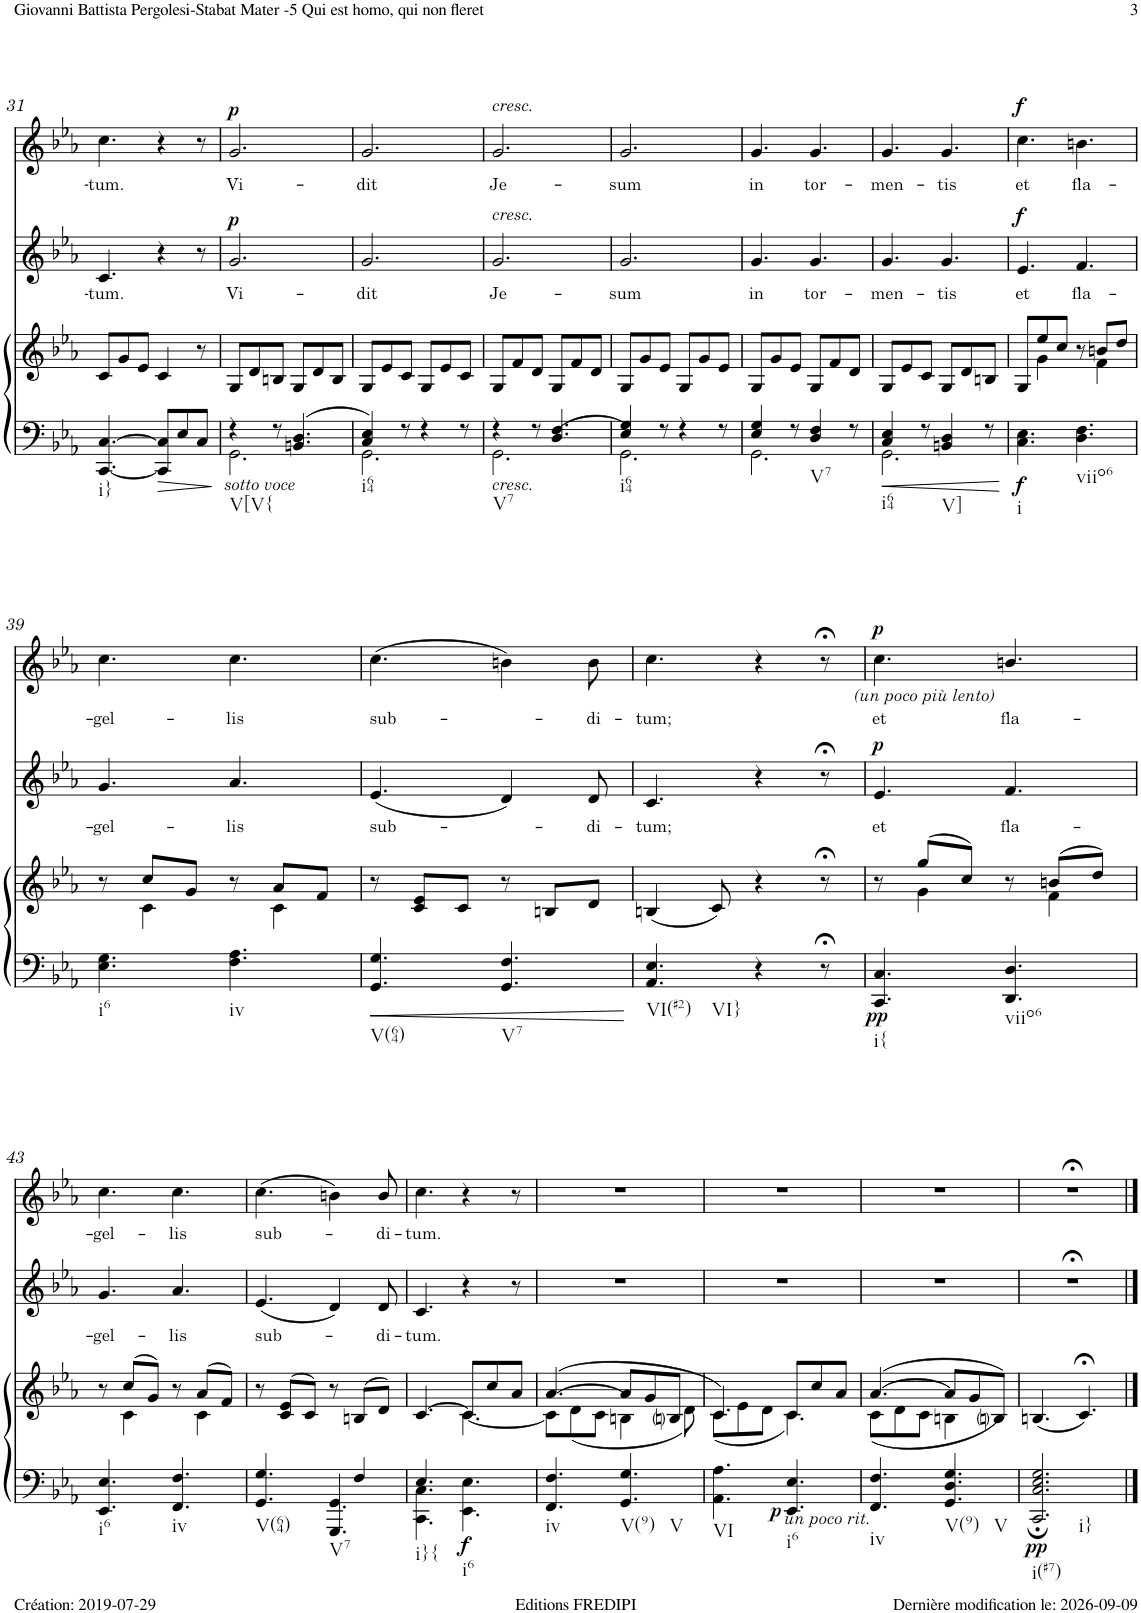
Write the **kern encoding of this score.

**kern	**kern	**dynam	**kern	**text	**dynam	**kern	**text	**dynam
*part3	*part3	*part3	*part2	*part2	*part2	*part1	*part1	*part1
*staff4	*staff3	*staff3/4	*staff2	*staff2	*staff2	*staff1	*staff1	*staff1
*I"Violino I/II Viola Violoncello Contrabasso e organo	*	*	*I"Alto	*	*	*I"Soprano	*	*
!!LO:PB:g=z
*clefF4	*clefG2	*	*clefG2	*	*	*clefG2	*	*
*k[b-e-a-]	*k[b-e-a-]	*	*k[b-e-a-]	*	*	*k[b-e-a-]	*	*
*M6/8	*M6/8	*	*M6/8	*	*	*M6/8	*	*
=31	=31	=31	=31	=31	=31	=31	=31	=31
!LO:TX:b:t=i}	!	!	!	!	!	!	!	!
!	!	!	!	!LO:LY:b	!	!	!LO:LY:b	!
[<4.CC/ [>4.C/	8c/L	.	4.c/	-tum.	.	4.cc\	-tum.	.
.	8g/	.	.	.	.	.	.	.
.	8e-/J	.	.	.	.	.	.	.
8CC/] 8C/]L	4c/	.	4r	.	.	4r	.	.
8E-/	.	.	.	.	.	.	.	.
8C/J	8r	.	8r	.	.	8r	.	.
=32	=32	=32	=32	=32	=32	=32	=32	=32
*^	*	*	*	*	*	*	*	*
!LO:TX:b:t=V[V{	!	!	!	!	!	!	!	!	!
!	!	!	!LO:DY:b=2	!	!LO:LY:b	!LO:DY:a	!	!LO:LY:b	!LO:DY:a
4r	2.GG\	8G/L	other-dynamics	2.g/	Vi-	p	2.g/	Vi-	p
.	.	8d/	.	.	.	.	.	.	.
8r	.	8Bn/J	.	.	.	.	.	.	.
4.BBn/ 4.D/	.	8G/L	.	.	.	.	.	.	.
.	.	8d/	.	.	.	.	.	.	.
.	.	8B/J	.	.	.	.	.	.	.
=33	=33	=33	=33	=33	=33	=33	=33	=33	=33
!LO:TX:b:t=i64	!	!	!	!	!	!	!	!	!
!	!	!	!	!	!LO:LY:b	!	!	!LO:LY:b	!
4C/ 4E-/	2.GG\	8G/L	.	2.g/	-dit	.	2.g/	-dit	.
.	.	8e-/	.	.	.	.	.	.	.
8r	.	8c/J	.	.	.	.	.	.	.
4r	.	8G/L	.	.	.	.	.	.	.
.	.	8e-/	.	.	.	.	.	.	.
8r	.	8c/J	.	.	.	.	.	.	.
=34	=34	=34	=34	=34	=34	=34	=34	=34	=34
!	!	!	!	!	!	!	!LO:TX:a:i:t=cresc.	!	!
!	!	!	!	!LO:TX:a:i:t=cresc.	!	!	!	!	!
!LO:TX:b:i:t=cresc.	!	!	!	!	!	!	!	!	!
!LO:TX:b:t=V7	!	!	!	!	!	!	!	!	!
!	!	!	!	!	!LO:LY:b	!	!	!LO:LY:b	!
4r	2.GG\	8G/L	.	2.g/	Je-	.	2.g/	Je-	.
.	.	8f/	.	.	.	.	.	.	.
8r	.	8d/J	.	.	.	.	.	.	.
4.D/ 4.F/	.	8G/L	.	.	.	.	.	.	.
.	.	8f/	.	.	.	.	.	.	.
.	.	8d/J	.	.	.	.	.	.	.
=35	=35	=35	=35	=35	=35	=35	=35	=35	=35
!LO:TX:b:t=i64	!	!	!	!	!	!	!	!	!
!	!	!	!	!	!LO:LY:b	!	!	!LO:LY:b	!
4E-/ 4G/	2.GG\	8G/L	.	2.g/	-sum	.	2.g/	-sum	.
.	.	8g/	.	.	.	.	.	.	.
8r	.	8e-/J	.	.	.	.	.	.	.
4r	.	8G/L	.	.	.	.	.	.	.
.	.	8g/	.	.	.	.	.	.	.
8r	.	8e-/J	.	.	.	.	.	.	.
=36	=36	=36	=36	=36	=36	=36	=36	=36	=36
!	!	!	!	!	!LO:LY:b	!	!	!LO:LY:b	!
4E-/ 4G/	2.GG\	8G/L	.	4.g/	in	.	4.g/	in	.
.	.	8g/	.	.	.	.	.	.	.
8r	.	8e-/J	.	.	.	.	.	.	.
!LO:TX:b:t=V7	!	!	!	!	!	!	!	!	!
!	!	!	!	!	!LO:LY:b	!	!	!LO:LY:b	!
4D/ 4F/	.	8G/L	.	4.g/	tor-	.	4.g/	tor-	.
.	.	8f/	.	.	.	.	.	.	.
8r	.	8d/J	.	.	.	.	.	.	.
=37	=37	=37	=37	=37	=37	=37	=37	=37	=37
!LO:TX:b:t=i64	!	!	!	!	!	!	!	!	!
!	!	!	!	!	!LO:LY:b	!	!	!LO:LY:b	!
4C/ 4E-/	2.GG\	8G/L	.	4.g/	-men-	.	4.g/	-men-	.
.	.	8e-/	.	.	.	.	.	.	.
8r	.	8c/J	.	.	.	.	.	.	.
!LO:TX:b:t=V]	!	!	!	!	!	!	!	!	!
!	!	!	!	!	!LO:LY:b	!	!	!LO:LY:b	!
4BBn/ 4D/	.	8G/L	.	4.g/	-tis	.	4.g/	-tis	.
.	.	8d/	.	.	.	.	.	.	.
8r	.	8Bn/J	.	.	.	.	.	.	.
*v	*v	*	*	*	*	*	*	*	*
=38	=38	=38	=38	=38	=38	=38	=38	=38
*	*^	*	*	*	*	*	*	*
!LO:TX:b:t=i	!	!	!	!	!	!	!	!	!
!	!	!	!LO:DY:b=2	!	!LO:LY:b	!LO:DY:a	!	!LO:LY:b	!LO:DY:a
4.C\ 4.E-\	8G/L	8ryy	f	4.e-/	et	f	4.cc\	et	f
.	8ee-/	4g\	.	.	.	.	.	.	.
.	8cc/J	.	.	.	.	.	.	.	.
!LO:TX:b:t=viio6	!	!	!	!	!	!	!	!	!
!	!	!	!	!	!LO:LY:b	!	!	!LO:LY:b	!
4.D\ 4.F\	8r	8ryy	.	4.f/	fla-	.	4.bn\	fla-	.
.	8bn/L	4f\	.	.	.	.	.	.	.
.	8dd/J	.	.	.	.	.	.	.	.
!!LO:LB:g=z
=39	=39	=39	=39	=39	=39	=39	=39	=39	=39
!LO:TX:b:t=i6	!	!	!	!	!	!	!	!	!
!	!	!	!	!	!LO:LY:b	!	!	!LO:LY:b	!
4.E-\ 4.G\	8r	8ryy	.	4.g/	-gel-	.	4.cc\	-gel-	.
.	8cc/L	4c\	.	.	.	.	.	.	.
.	8g/J	.	.	.	.	.	.	.	.
!LO:TX:b:t=iv	!	!	!	!	!	!	!	!	!
!	!	!	!	!	!LO:LY:b	!	!	!LO:LY:b	!
4.F\ 4.A-\	8r	8ryy	.	4.a-/	-lis	.	4.cc\	-lis	.
.	8a-/L	4c\	.	.	.	.	.	.	.
.	8f/J	.	.	.	.	.	.	.	.
*	*v	*v	*	*	*	*	*	*	*
=40	=40	=40	=40	=40	=40	=40	=40	=40
!LO:TX:b:t=V(64)	!	!	!	!	!	!	!	!
!	!	!	!	!LO:LY:b	!	!	!LO:LY:b	!
4.GG/ 4.G/	8r	.	(<4.e-/	sub-	.	(>4.cc\	sub-	.
.	8c/ 8e-/L	.	.	.	.	.	.	.
.	8c/J	.	.	.	.	.	.	.
!LO:TX:b:t=V7	!	!	!	!	!	!	!	!
4.GG/ 4.F/	8r	.	4d/)	.	.	4bn\)	.	.
.	8Bn/L	.	.	.	.	.	.	.
!	!	!	!	!LO:LY:b	!	!	!LO:LY:b	!
.	8d/J	.	8d/	-di-	.	8b\	-di-	.
=41	=41	=41	=41	=41	=41	=41	=41	=41
!LO:TX:b:t=VI(#2)	!	!	!	!	!	!	!	!
!LO:TX:b:t=VI}	!	!	!	!	!	!	!	!
!	!	!	!	!LO:LY:b	!	!	!LO:LY:b	!
4.AA-/ 4.E-/	(<4Bn/	.	4.c/	-tum;	.	4.cc\	-tum;	.
.	8c/)	.	.	.	.	.	.	.
4r	4r	.	4r	.	.	4r	.	.
8r;<	8r;<	.	8r;<	.	.	8r;<	.	.
=42	=42	=42	=42	=42	=42	=42	=42	=42
*	*^	*	*	*	*	*	*	*
!	!	!	!	!	!	!	!LO:TX:b:i:t=(un poco più lento)	!	!
!LO:TX:b:t=i{	!	!	!	!	!	!	!	!	!
!	!	!	!LO:DY:b=2	!	!LO:LY:b	!LO:DY:a	!	!LO:LY:b	!LO:DY:a
4.CC/ 4.C/	8r	8ryy	pp	4.e-/	et	p	4.cc\	et	p
.	(>8gg/L	4g\	.	.	.	.	.	.	.
.	8cc/J)	.	.	.	.	.	.	.	.
!LO:TX:b:t=viio6	!	!	!	!	!	!	!	!	!
!	!	!	!	!	!LO:LY:b	!	!	!LO:LY:b	!
4.DD/ 4.D/	8r	8ryy	.	4.f/	fla-	.	4.bn/	fla-	.
.	(>8bn/L	4f\	.	.	.	.	.	.	.
.	8dd/J)	.	.	.	.	.	.	.	.
!!LO:LB:g=z
=43	=43	=43	=43	=43	=43	=43	=43	=43	=43
!LO:TX:b:t=i6	!	!	!	!	!	!	!	!	!
!	!	!	!	!	!LO:LY:b	!	!	!LO:LY:b	!
4.EE-/ 4.E-/	8r	8ryy	.	4.g/	-gel-	.	4.cc\	-gel-	.
.	(>8cc/L	4c\	.	.	.	.	.	.	.
.	8g/J)	.	.	.	.	.	.	.	.
!LO:TX:b:t=iv	!	!	!	!	!	!	!	!	!
!	!	!	!	!	!LO:LY:b	!	!	!LO:LY:b	!
4.FF/ 4.F/	8r	8ryy	.	4.a-/	-lis	.	4.cc\	-lis	.
.	(>8a-/L	4c\	.	.	.	.	.	.	.
.	8f/J)	.	.	.	.	.	.	.	.
*	*v	*v	*	*	*	*	*	*	*
=44	=44	=44	=44	=44	=44	=44	=44	=44
*^	*	*	*	*	*	*	*	*
!LO:TX:b:t=V(64)	!	!	!	!	!	!	!	!	!
!	!	!	!	!	!LO:LY:b	!	!	!LO:LY:b	!
4.GG/ 4.G/	4.ryy	8r	.	(<4.e-/	sub-	.	(>4.cc\	sub-	.
.	.	(>8c/ 8e-/L	.	.	.	.	.	.	.
.	.	8c/J)	.	.	.	.	.	.	.
!LO:TX:b:t=V7	!	!	!	!	!	!	!	!	!
8ryy	4.GGG/ 4.GG/	8r	.	4d/)	.	.	4bn\)	.	.
4F/	.	(>8Bn/L	.	.	.	.	.	.	.
!	!	!	!	!	!LO:LY:b	!	!	!LO:LY:b	!
.	.	8d/J)	.	8d/	-di-	.	8b/	-di-	.
=45	=45	=45	=45	=45	=45	=45	=45	=45	=45
*	*	*^	*	*	*	*	*	*	*
!LO:TX:b:t=i}{	!	!	!	!	!	!	!	!	!	!
!	!	!	!	!	!	!LO:LY:b	!	!	!LO:LY:b	!
4.E-/	4.CC\ 4.C\	[4.c/	4.ryy	.	4.c/	-tum.	.	4.cc\	-tum.	.
!LO:TX:b:t=i6	!	!	!	!	!	!	!	!	!	!
!	!	!LO:N:head=solid	!	!LO:DY:b=2	!	!	!	!	!	!
4.ryy	4.EE-\ 4.E-\	8c/L]	[<4.c\	f	4r	.	.	4r	.	.
.	.	8cc/	.	.	.	.	.	.	.	.
.	.	8a-/J	.	.	8r	.	.	8r	.	.
*v	*v	*	*	*	*	*	*	*	*	*
=46	=46	=46	=46	=46	=46	=46	=46	=46	=46
!LO:TX:b:t=iv	!	!	!	!	!	!	!	!	!
4.FF/ 4.F/	(>[4.a-/	8c\L]	.	2.r	.	.	2.r	.	.
.	.	(<8d\	.	.	.	.	.	.	.
.	.	8c\J	.	.	.	.	.	.	.
!LO:TX:b:t=V(9)	!	!	!	!	!	!	!	!	!
!LO:TX:b:t=V	!	!	!	!	!	!	!	!	!
4.GG/ 4.G/	8a-/L]	4Bn\	.	.	.	.	.	.	.
.	8g/	.	.	.	.	.	.	.	.
.	8Bni/J	8d\)	.	.	.	.	.	.	.
=47	=47	=47	=47	=47	=47	=47	=47	=47	=47
!LO:TX:b:t=VI	!	!	!	!	!	!	!	!	!
!	!	!LO:N:head=solid	!	!	!	!	!	!	!
4.AA-\ 4.A-\	4.c/)	(8c\L	.	2.r	.	.	2.r	.	.
.	.	8e-\	.	.	.	.	.	.	.
.	.	8d\J	.	.	.	.	.	.	.
!LO:TX:b:i:t=un poco rit.	!	!	!	!	!	!	!	!	!
!LO:TX:b:t=i6	!	!	!	!	!	!	!	!	!
!	!LO:N:head=solid	!	!LO:DY:b=2	!	!	!	!	!	!
4.EE-/ 4.E-/	8c/L	4.c\)	p	.	.	.	.	.	.
.	8cc/	.	.	.	.	.	.	.	.
.	8a-/J	.	.	.	.	.	.	.	.
=48	=48	=48	=48	=48	=48	=48	=48	=48	=48
!LO:TX:b:t=iv	!	!	!	!	!	!	!	!	!
4.FF/ 4.F/	([>4.a-/	(8c\L	.	2.r	.	.	2.r	.	.
.	.	8d\	.	.	.	.	.	.	.
.	.	8c\J	.	.	.	.	.	.	.
!LO:TX:b:t=V(9)	!	!	!	!	!	!	!	!	!
!LO:TX:b:t=V	!	!	!	!	!	!	!	!	!
4.GG/ 4.D/ 4.G/	8a-/L]	4Bn\	.	.	.	.	.	.	.
.	8g/	.	.	.	.	.	.	.	.
.	8Bni/J)	8ryy)	.	.	.	.	.	.	.
=49	=49	=49	=49	=49	=49	=49	=49	=49	=49
!LO:TX:b:t=i(#7)	!	!	!	!	!	!	!	!	!
!LO:TX:b:t=i}	!	!	!	!	!	!	!	!	!
!	!	!	!LO:DY:b=2	!	!	!	!	!	!
*	*v	*v	*	*	*	*	*	*	*
2.CC/; 2.C/; 2.E-/; 2.G/;	(4.Bn/	pp	2.r;<	.	.	2.r;<	.	.
.	4.c;</)	.	.	.	.	.	.	.
==	==	==	==	==	==	==	==	==
*-	*-	*-	*-	*-	*-	*-	*-	*-
